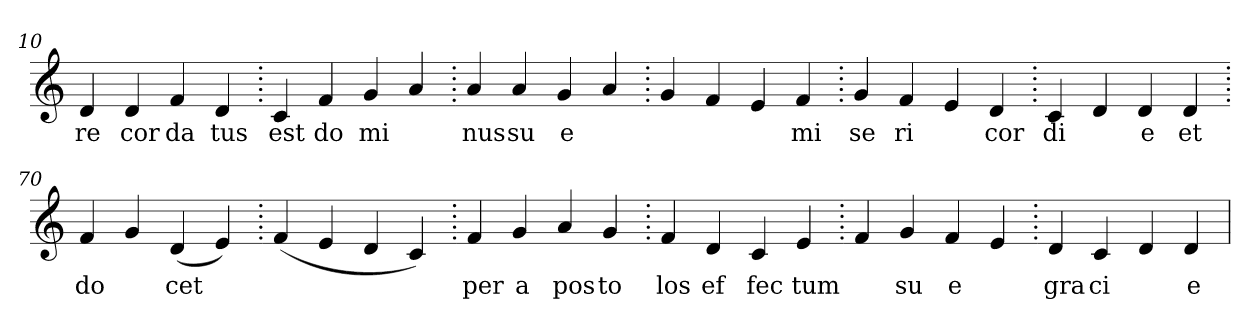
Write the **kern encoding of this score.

**kern	**text
*part1	*part1
*staff1	*staff1
*clefG2	*
=10.	=10.
4d	re
4d	cor
4f	da
4d	tus
=20.	=20.
4c	est
4f	do
4g	mi
4a	.
=30.	=30.
4a	nus
4a	su
4g	e
4a	.
=40.	=40.
4g	.
4f	.
4e	.
4f	mi
=50.	=50.
4g	se
4f	ri
4e	.
4d	cor
=60.	=60.
4c	di
4d	.
4d	e
4d	et
=70.	=70.
4f	do
4g	.
(>4d	cet
4e)	.
=80.	=80.
(>4f	.
4e	.
4d	.
4c)	.
=90.	=90.
4f	per
4g	a
4a	pos
4g	to
=100.	=100.
4f	los
4d	ef
4c	fec
4e	tum
=110.	=110.
4f	.
4g	su
4f	e
4e	.
=120.	=120.
4d	gra
4c	ci
4d	.
4d	e
=	=
*-	*-
